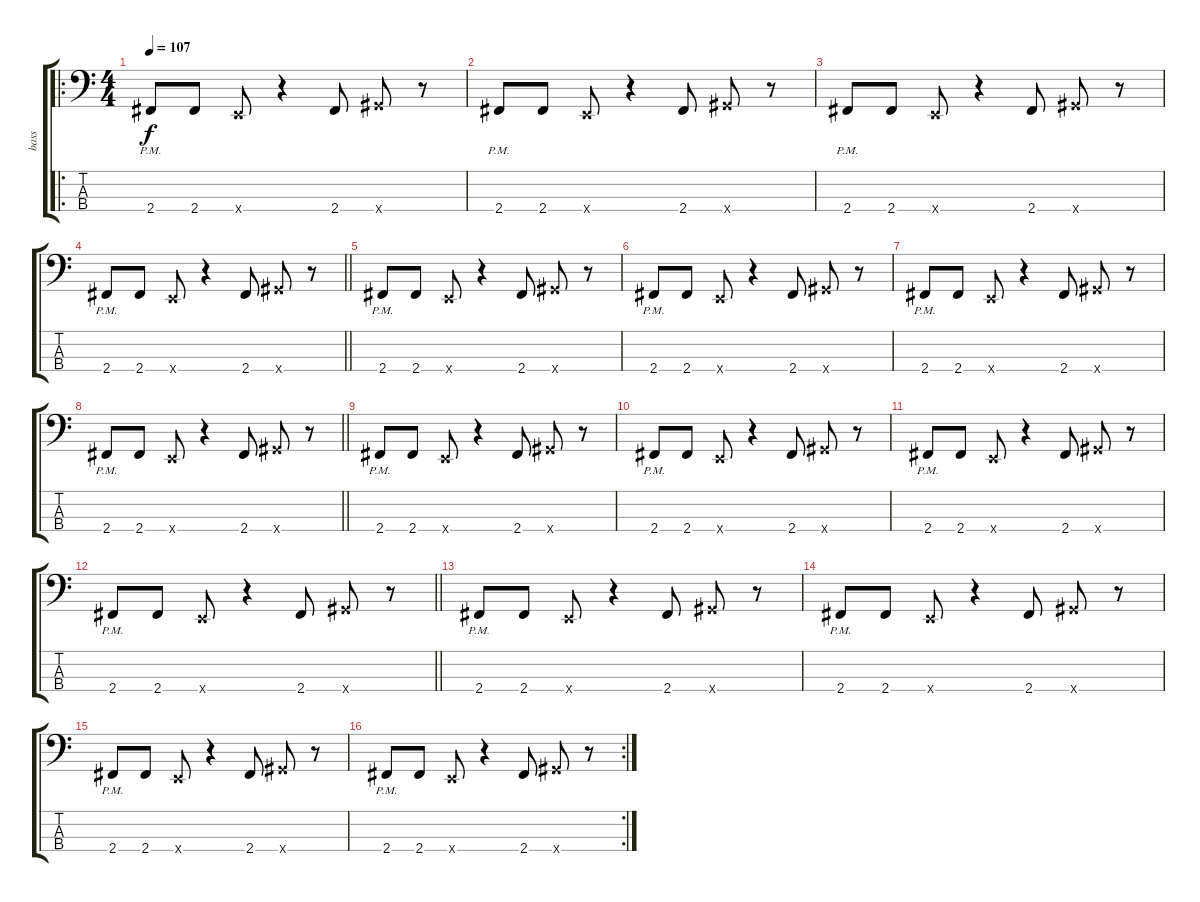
\track ("bass" "bass") {instrument electricbassfinger}
\staff {score tabs}
\tuning (G2 D2 A1 E1) {hide}
\ro
\ts (4 4)
\tempo 107
\clef f4
\ks c
2.4{pm}.8{dy f} 2.4.8 0.4{x}.8 r.4 2.4.8 4.4{x}.8 r.8 |
2.4{pm}.8 2.4.8 0.4{x}.8 r.4 2.4.8 4.4{x}.8 r.8 |
2.4{pm}.8 2.4.8 0.4{x}.8 r.4 2.4.8 4.4{x}.8 r.8 |
\barLineRight lightlight
2.4{pm}.8 2.4.8 0.4{x}.8 r.4 2.4.8 4.4{x}.8 r.8 |
2.4{pm}.8 2.4.8 0.4{x}.8 r.4 2.4.8 4.4{x}.8 r.8 |
2.4{pm}.8 2.4.8 0.4{x}.8 r.4 2.4.8 4.4{x}.8 r.8 |
2.4{pm}.8 2.4.8 0.4{x}.8 r.4 2.4.8 4.4{x}.8 r.8 |
\barLineRight lightlight
2.4{pm}.8 2.4.8 0.4{x}.8 r.4 2.4.8 4.4{x}.8 r.8 |
2.4{pm}.8 2.4.8 0.4{x}.8 r.4 2.4.8 4.4{x}.8 r.8 |
2.4{pm}.8 2.4.8 0.4{x}.8 r.4 2.4.8 4.4{x}.8 r.8 |
2.4{pm}.8 2.4.8 0.4{x}.8 r.4 2.4.8 4.4{x}.8 r.8 |
\barLineRight lightlight
2.4{pm}.8 2.4.8 0.4{x}.8 r.4 2.4.8 4.4{x}.8 r.8 |
2.4{pm}.8 2.4.8 0.4{x}.8 r.4 2.4.8 4.4{x}.8 r.8 |
2.4{pm}.8 2.4.8 0.4{x}.8 r.4 2.4.8 4.4{x}.8 r.8 |
2.4{pm}.8 2.4.8 0.4{x}.8 r.4 2.4.8 4.4{x}.8 r.8 |
\rc 2
2.4{pm}.8 2.4.8 0.4{x}.8 r.4 2.4.8 4.4{x}.8 r.8
